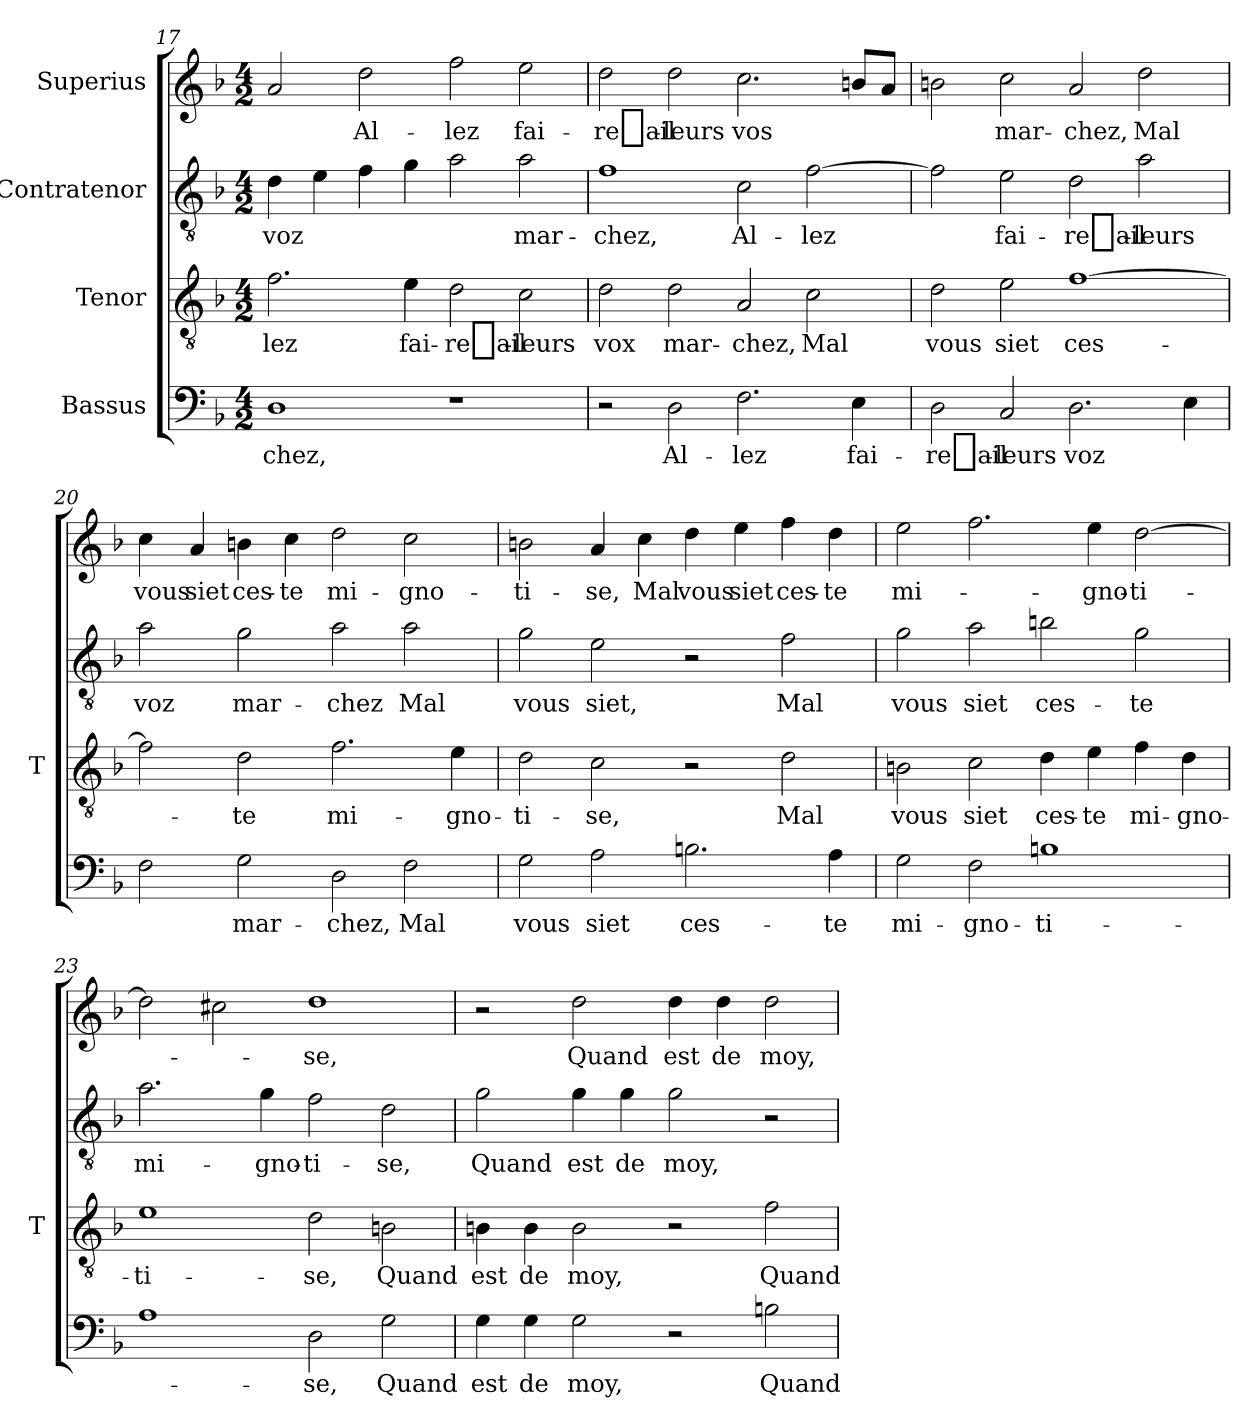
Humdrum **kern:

**kern	**text	**kern	**text	**kern	**text	**kern	**text
*part4	*part4	*part3	*part3	*part2	*part2	*part1	*part1
*staff4	*staff4	*staff3	*staff3	*staff2	*staff2	*staff1	*staff1
*I"Bassus	*	*I"Tenor	*	*I"Contratenor	*	*I"Superius	*
*	*	*I'T	*	*	*	*	*
*clefF4	*	*clefGv2	*	*clefGv2	*	*clefG2	*
*k[b-]	*	*k[b-]	*	*k[b-]	*	*k[b-]	*
*M4/2	*	*M4/2	*	*M4/2	*	*M4/2	*
=17	=17	=17	=17	=17	=17	=17	=17
1D	-chez,	2.f	-lez	4d	-voz	2a	.
.	.	.	.	4e	.	.	.
.	.	.	.	4f	.	2dd	Al-
.	.	4e	fai-	4g	.	.	.
1r	.	2d	re_ail-	2a	.	2ff	-lez
.	.	2c	-leurs	2a	mar-	2ee	fai-
=18	=18	=18	=18	=18	=18	=18	=18
2r	.	2d	-vox	1f	-chez,	2dd	re_ail-
2D	Al-	2d	mar-	.	.	2dd	-leurs
2.F	-lez	2A	-chez,	2c	Al-	2.cc	-vos
.	.	2c	-Mal	[2f	-lez	.	.
4E	fai-	.	.	.	.	8bL	.
.	.	.	.	.	.	8aJ	.
=19	=19	=19	=19	=19	=19	=19	=19
2D	re_ail-	2d	-vous	2f]	.	2b	.
2C	-leurs	2e	-siet	2e	fai-	2cc	mar-
2.D	-voz	[1f	ces-	2d	re_ail-	2a	-chez,
.	.	.	.	2a	-leurs	2dd	-Mal
4E	.	.	.	.	.	.	.
=20	=20	=20	=20	=20	=20	=20	=20
2F	.	2f]	.	2a	-voz	4cc	-vous
.	.	.	.	.	.	4a	-siet
2G	mar-	2d	-te	2g	mar-	4b	ces-
.	.	.	.	.	.	4cc	-te
2D	-chez,	2.f	mi-	2a	-chez	2dd	mi-
2F	-Mal	.	.	2a	-Mal	2cc	gno-
.	.	4e	gno-	.	.	.	.
=21	=21	=21	=21	=21	=21	=21	=21
2G	-vous	2d	ti-	2g	-vous	2b	ti-
2A	-siet	2c	-se,	2e	-siet,	4a	-se,
.	.	.	.	.	.	4cc	-Mal
2.Bn	ces-	2r	.	2r	.	4dd	-vous
.	.	.	.	.	.	4ee	-siet
.	.	2d	-Mal	2f	-Mal	4ff	ces-
4A	-te	.	.	.	.	4dd	-te
=22	=22	=22	=22	=22	=22	=22	=22
2G	mi-	2Bn	-vous	2g	-vous	2ee	mi-
2F	gno-	2c	-siet	2a	-siet	2.ff	.
1Bn	ti-	4d	ces-	2bn	ces-	.	.
.	.	4e	-te	.	.	4ee	gno-
.	.	4f	mi-	2g	-te	[2dd	ti-
.	.	4d	gno-	.	.	.	.
=23	=23	=23	=23	=23	=23	=23	=23
1A	.	1e	ti-	2.a	mi-	2dd]	.
.	.	.	.	.	.	2cc#X	.
.	.	.	.	4g	gno-	.	.
2D	-se,	2d	-se,	2f	ti-	1dd	-se,
2G	-Quand	2Bn	-Quand	2d	-se,	.	.
=24	=24	=24	=24	=24	=24	=24	=24
4G	-est	4Bn	-est	2g	-Quand	2r	.
4G	-de	4B	-de	.	.	.	.
2G	-moy,	2B	-moy,	4g	-est	2dd	-Quand
.	.	.	.	4g	-de	.	.
2r	.	2r	.	2g	-moy,	4dd	-est
.	.	.	.	.	.	4dd	-de
2Bn	-Quand	2f	-Quand	2r	.	2dd	-moy,
=	=	=	=	=	=	=	=
*-	*-	*-	*-	*-	*-	*-	*-
